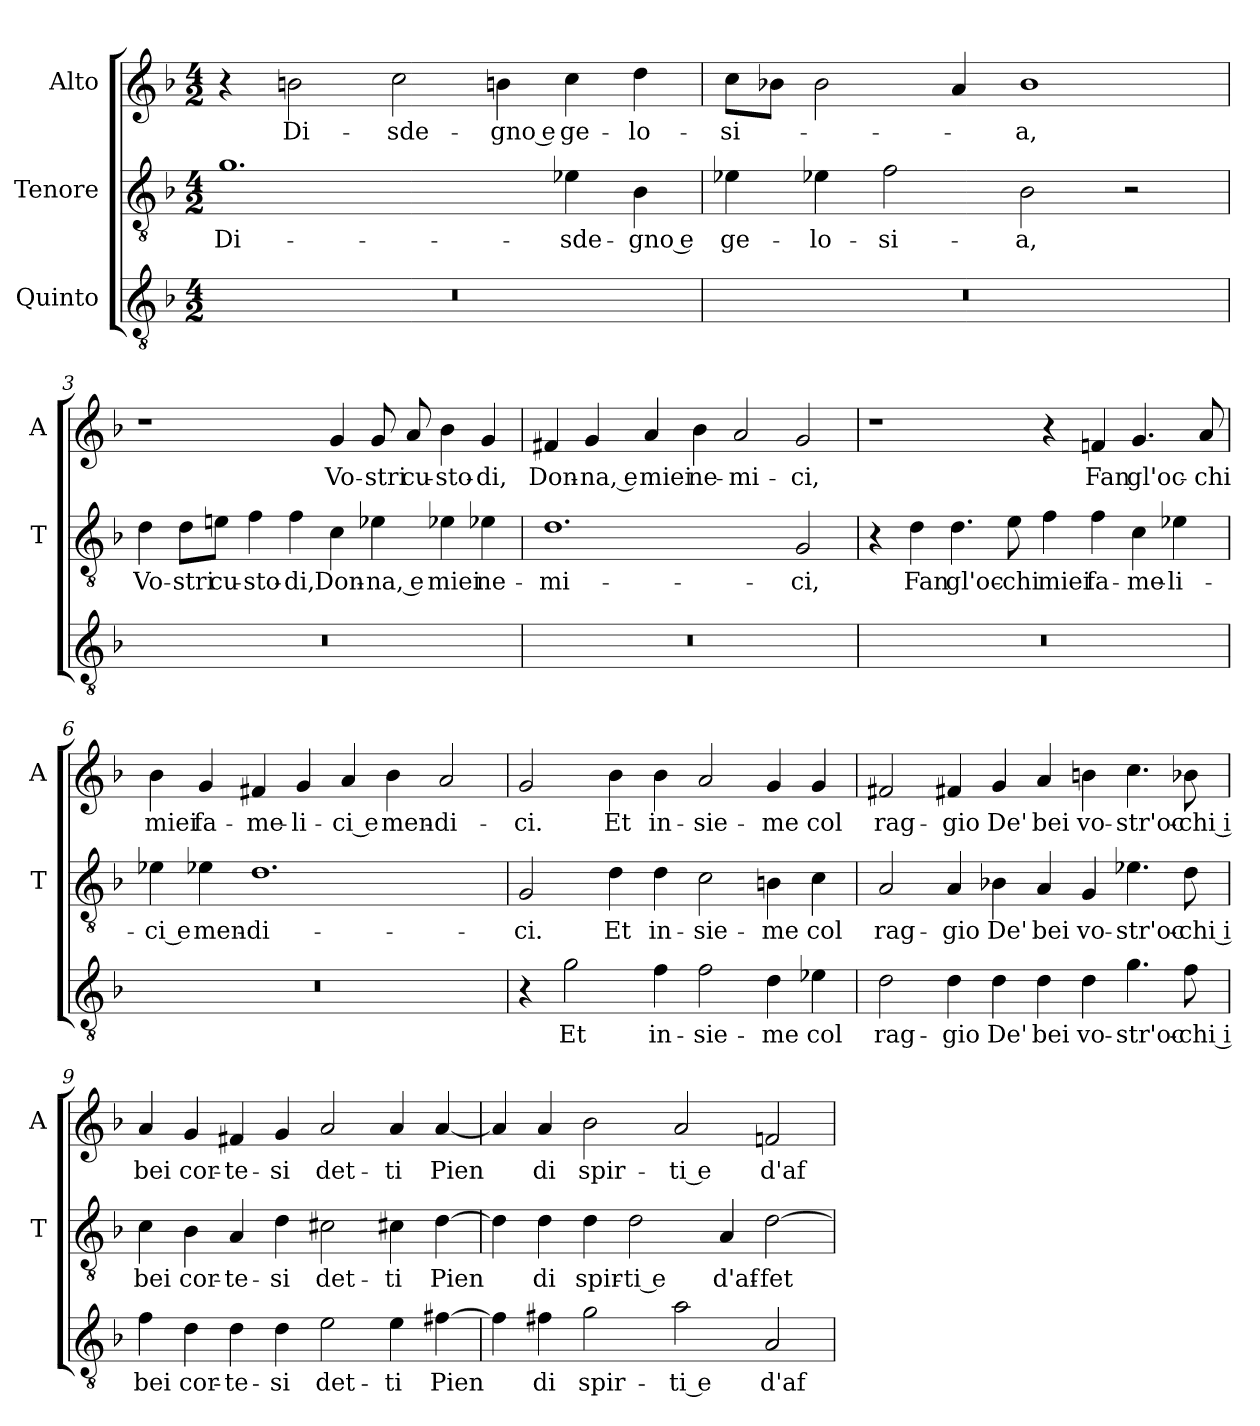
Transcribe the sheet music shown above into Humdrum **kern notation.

**kern	**text	**kern	**text	**kern	**text
*part3	*part3	*part2	*part2	*part1	*part1
*staff3	*staff3	*staff2	*staff2	*staff1	*staff1
*I"Quinto	*	*I"Tenore	*	*I"Alto	*
*	*	*I'T	*	*I'A	*
*clefGv2	*	*clefGv2	*	*clefG2	*
*k[b-]	*	*k[b-]	*	*k[b-]	*
*M4/2	*	*M4/2	*	*M4/2	*
=1	=1	=1	=1	=1	=1
0r	.	1.g	Di-	4r	.
.	.	.	.	2bn	Di-
.	.	.	.	2cc	-sde-
.	.	.	.	4bn	-gno e
.	.	4e-X	-sde-	4cc	ge-
.	.	4B-	-gno e	4dd	-lo-
=2	=2	=2	=2	=2	=2
0r	.	4e-X	ge-	8ccL	-si-
.	.	.	.	8b-XJ	.
.	.	4e-X	-lo-	2b-	.
.	.	2f	-si-	.	.
.	.	.	.	4a	.
.	.	2B-	-a,	1b-	-a,
.	.	2r	.	.	.
=3	=3	=3	=3	=3	=3
0r	.	4d	Vo-	1r	.
.	.	8d\L	-stri	.	.
.	.	8en\J	cu-	.	.
.	.	4f	-sto-	.	.
.	.	4f	-di,	.	.
.	.	4c	Don-	4g	Vo-
.	.	4e-X	-na, e	8g	-stri
.	.	.	.	8a	cu-
.	.	4e-X	miei	4b-	-sto-
.	.	4e-X	ne-	4g	-di,
=4	=4	=4	=4	=4	=4
0r	.	1.d	-mi-	4f#X	Don-
.	.	.	.	4g	-na, e
.	.	.	.	4a	miei
.	.	.	.	4b-	ne-
.	.	.	.	2a	-mi-
.	.	2G	-ci,	2g	-ci,
=5	=5	=5	=5	=5	=5
0r	.	4r	.	1r	.
.	.	4d	Fan	.	.
.	.	4.d	gl'oc-	.	.
.	.	8e	-chi	.	.
.	.	4f	miei	4r	.
.	.	4f	fa-	4fn	Fan
.	.	4c	-me-	4.g	gl'oc-
.	.	4e-X	-li-	.	.
.	.	.	.	8a	-chi
=6	=6	=6	=6	=6	=6
0r	.	4e-X	-ci e	4b-	miei
.	.	4e-X	men-	4g	fa-
.	.	1.d	-di-	4f#X	-me-
.	.	.	.	4g	-li-
.	.	.	.	4a	-ci e
.	.	.	.	4b-	men-
.	.	.	.	2a	-di-
=7	=7	=7	=7	=7	=7
4r	.	2G	-ci.	2g	-ci.
2g	Et	.	.	.	.
.	.	4d	Et	4b-	Et
4f	in-	4d	in-	4b-	in-
2f	-sie-	2c	-sie-	2a	-sie-
4d	-me	4Bn	-me	4g	-me
4e-X	col	4c	col	4g	col
=8	=8	=8	=8	=8	=8
2d	rag-	2A	rag-	2f#X	rag-
4d	-gio	4A	-gio	4f#X	-gio
4d	De'	4B-X	De'	4g	De'
4d	bei	4A	bei	4a	bei
4d	vo-	4G	vo-	4bn	vo-
4.g	-str'oc-	4.e-X	-str'oc-	4.cc	-str'oc-
8f	-chi i	8d	-chi i	8b-X	-chi i
=9	=9	=9	=9	=9	=9
4f	bei	4c	bei	4a	bei
4d	cor-	4B-	cor-	4g	cor-
4d	-te-	4A	-te-	4f#X	-te-
4d	-si	4d	-si	4g	-si
2e	det-	2c#X	det-	2a	det-
4e	-ti	4c#X	-ti	4a	-ti
[4f#X	Pien	[4d	Pien	[4a	Pien
=10	=10	=10	=10	=10	=10
4f#]	.	4d]	.	4a]	.
4f#X	di	4d	di	4a	di
2g	spir-	4d	spir-	2b-	spir-
.	.	2d	-ti e	.	.
2a	-ti e	.	.	2a	-ti e
.	.	4A	d'af-	.	.
2A	d'af-	[2d	-fet-	2fn	d'af-
=	=	=	=	=	=
*-	*-	*-	*-	*-	*-
